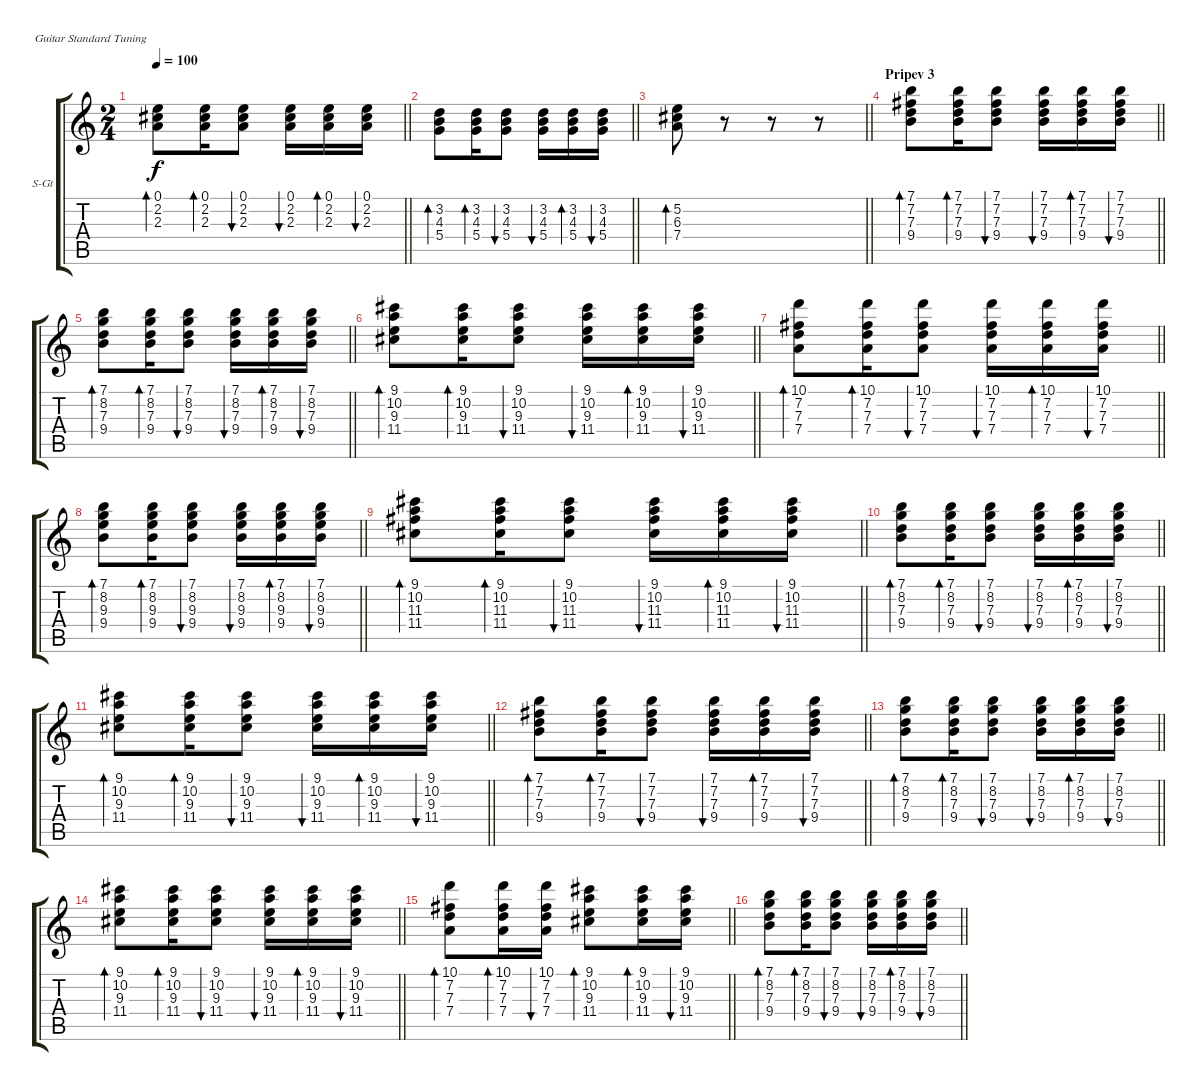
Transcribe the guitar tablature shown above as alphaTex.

\bracketExtendMode groupsimilarinstruments
\firstSystemTrackNameOrientation horizontal
\otherSystemsTrackNameOrientation horizontal
\track ("Äîðîæêà 2" "S-Gt") {instrument acousticguitarsteel}
\staff {score tabs}
\tuning (E4 B3 G3 D3 A2 E2)
\ts (2 4)
\tempo 100
\clef g2
\barLineRight lightlight
\ks c
(0.1 2.2 2.3).8{bd 60 dy f} (0.1 2.2 2.3).16{bd 60} (0.1 2.2 2.3).8{bu 60} (0.1 2.2 2.3).16{bu 60} (0.1 2.2 2.3).16{bd 60} (0.1 2.2 2.3).16{bu 60} |
\barLineRight lightlight
(3.2 4.3 5.4).8{bd 60} (3.2 4.3 5.4).16{bd 60} (3.2 4.3 5.4).8{bu 60} (3.2 4.3 5.4).16{bu 60} (3.2 4.3 5.4).16{bd 60} (3.2 4.3 5.4).16{bu 60} |
\barLineRight lightlight
(5.2 6.3 7.4).8{bd 60} r.8 r.8 r.8 |
\section ("" "Pripev 3")
\barLineRight lightlight
(7.1 7.2 7.3 9.4).8{bd 60} (7.1 7.2 7.3 9.4).16{bd 60} (7.1 7.2 7.3 9.4).8{bu 60} (7.1 7.2 7.3 9.4).16{bu 60} (7.1 7.2 7.3 9.4).16{bd 60} (7.1 7.2 7.3 9.4).16{bu 60} |
\barLineRight lightlight
(7.1 8.2 7.3 9.4).8{bd 60} (7.1 8.2 7.3 9.4).16{bd 60} (7.1 8.2 7.3 9.4).8{bu 60} (7.1 8.2 7.3 9.4).16{bu 60} (7.1 8.2 7.3 9.4).16{bd 60} (7.1 8.2 7.3 9.4).16{bu 60} |
\barLineRight lightlight
(9.1 10.2 9.3 11.4).8{bd 60} (9.1 10.2 9.3 11.4).16{bd 60} (9.1 10.2 9.3 11.4).8{bu 60} (9.1 10.2 9.3 11.4).16{bu 60} (9.1 10.2 9.3 11.4).16{bd 60} (9.1 10.2 9.3 11.4).16{bu 60} |
\barLineRight lightlight
(10.1 7.2 7.3 7.4).8{bd 60} (10.1 7.2 7.3 7.4).16{bd 60} (10.1 7.2 7.3 7.4).8{bu 60} (10.1 7.2 7.3 7.4).16{bu 60} (10.1 7.2 7.3 7.4).16{bd 60} (10.1 7.2 7.3 7.4).16{bu 60} |
\barLineRight lightlight
(7.1 8.2 9.3 9.4).8{bd 60} (7.1 8.2 9.3 9.4).16{bd 60} (7.1 8.2 9.3 9.4).8{bu 60} (7.1 8.2 9.3 9.4).16{bu 60} (7.1 8.2 9.3 9.4).16{bd 60} (7.1 8.2 9.3 9.4).16{bu 60} |
\barLineRight lightlight
(9.1 10.2 11.3 11.4).8{bd 60} (9.1 10.2 11.3 11.4).16{bd 60} (9.1 10.2 11.3 11.4).8{bu 60} (9.1 10.2 11.3 11.4).16{bu 60} (9.1 10.2 11.3 11.4).16{bd 60} (9.1 10.2 11.3 11.4).16{bu 60} |
\barLineRight lightlight
(7.1 8.2 7.3 9.4).8{bd 60} (7.1 8.2 7.3 9.4).16{bd 60} (7.1 8.2 7.3 9.4).8{bu 60} (7.1 8.2 7.3 9.4).16{bu 60} (7.1 8.2 7.3 9.4).16{bd 60} (7.1 8.2 7.3 9.4).16{bu 60} |
\barLineRight lightlight
(9.1 10.2 9.3 11.4).8{bd 60} (9.1 10.2 9.3 11.4).16{bd 60} (9.1 10.2 9.3 11.4).8{bu 60} (9.1 10.2 9.3 11.4).16{bu 60} (9.1 10.2 9.3 11.4).16{bd 60} (9.1 10.2 9.3 11.4).16{bu 60} |
\barLineRight lightlight
(7.1 7.2 7.3 9.4).8{bd 60} (7.1 7.2 7.3 9.4).16{bd 60} (7.1 7.2 7.3 9.4).8{bu 60} (7.1 7.2 7.3 9.4).16{bu 60} (7.1 7.2 7.3 9.4).16{bd 60} (7.1 7.2 7.3 9.4).16{bu 60} |
\barLineRight lightlight
(7.1 8.2 7.3 9.4).8{bd 60} (7.1 8.2 7.3 9.4).16{bd 60} (7.1 8.2 7.3 9.4).8{bu 60} (7.1 8.2 7.3 9.4).16{bu 60} (7.1 8.2 7.3 9.4).16{bd 60} (7.1 8.2 7.3 9.4).16{bu 60} |
\barLineRight lightlight
(9.1 10.2 9.3 11.4).8{bd 60} (9.1 10.2 9.3 11.4).16{bd 60} (9.1 10.2 9.3 11.4).8{bu 60} (9.1 10.2 9.3 11.4).16{bu 60} (9.1 10.2 9.3 11.4).16{bd 60} (9.1 10.2 9.3 11.4).16{bu 60} |
\barLineRight lightlight
(10.1 7.2 7.3 7.4).8{bd 60} (10.1 7.2 7.3 7.4).16{bd 60} (10.1 7.2 7.3 7.4).16{bu 60} (9.1 10.2 9.3 11.4).8{bd 60} (9.1 10.2 9.3 11.4).16{bd 60} (9.1 10.2 9.3 11.4).16{bu 60} |
\barLineRight lightlight
(7.1 8.2 7.3 9.4).8{bd 60} (7.1 8.2 7.3 9.4).16{bd 60} (7.1 8.2 7.3 9.4).8{bu 60} (7.1 8.2 7.3 9.4).16{bu 60} (7.1 8.2 7.3 9.4).16{bd 60} (7.1 8.2 7.3 9.4).16{bu 60}
